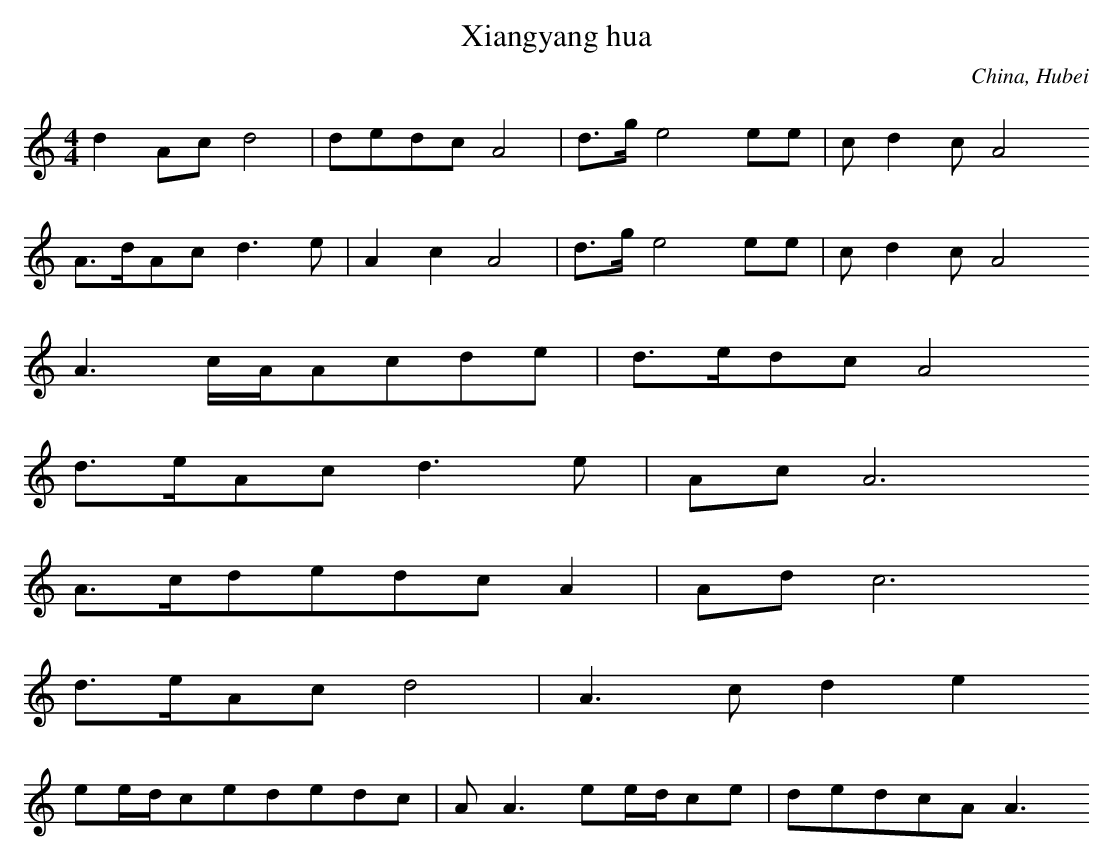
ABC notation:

X:1
T: Xiangyang hua
O: China, Hubei
M: 4/4
L: 1/16
K: C
d4A2c2d8 | d2e2d2c2A8 | d3ge8e2e2 | c2d4c2A8
A3dA2c2d6e2 | A4c4A8 | d3ge8e2e2 | c2d4c2A8
A6cAA2c2d2e2 | d3ed2c2A8
d3eA2c2d6e2 | A2c2A12
A3cd2e2d2c2A4 | A2d2c12
d3eA2c2d8 | A6c2d4e4
e2edc2e2d2e2d2c2 | A2A6e2edc2e2 | d2e2d2c2A2A6
